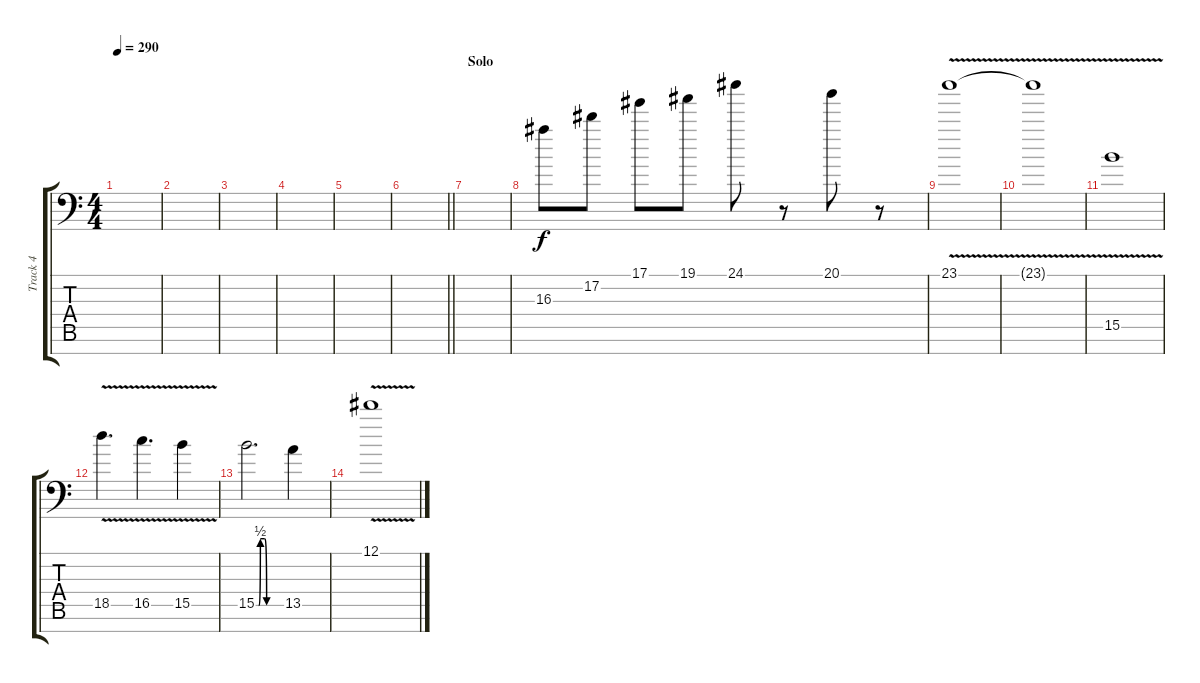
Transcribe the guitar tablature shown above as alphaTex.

\track ("Track 4" "Track 4") {instrument overdrivenguitar}
\staff {score tabs}
\tuning (Eb4 Bb3 Gb3 Db3 Ab2 Eb2 Ab1) {hide}
\ts (4 4)
\tempo 290
\clef f4
\ks c
|
|
|
|
|
\barLineRight lightlight
|
\section ("" "Solo")
|
16.3.8 17.2.8 17.1.8 19.1.8 24.1.8 r.8 20.1.8 r.8 |
23.1{v}.1{volume 8} |
23.1{t}.1 |
15.5{v}.1{volume 16} |
18.5{v}.4{d} 16.5{v}.4{d} 15.5{v}.4 |
15.5{be (custom 0 0 6 0 10 2 20 2 25 0 40 0 50 0 60 0)}.2{d} 13.5.4 |
12.1{v}.1
